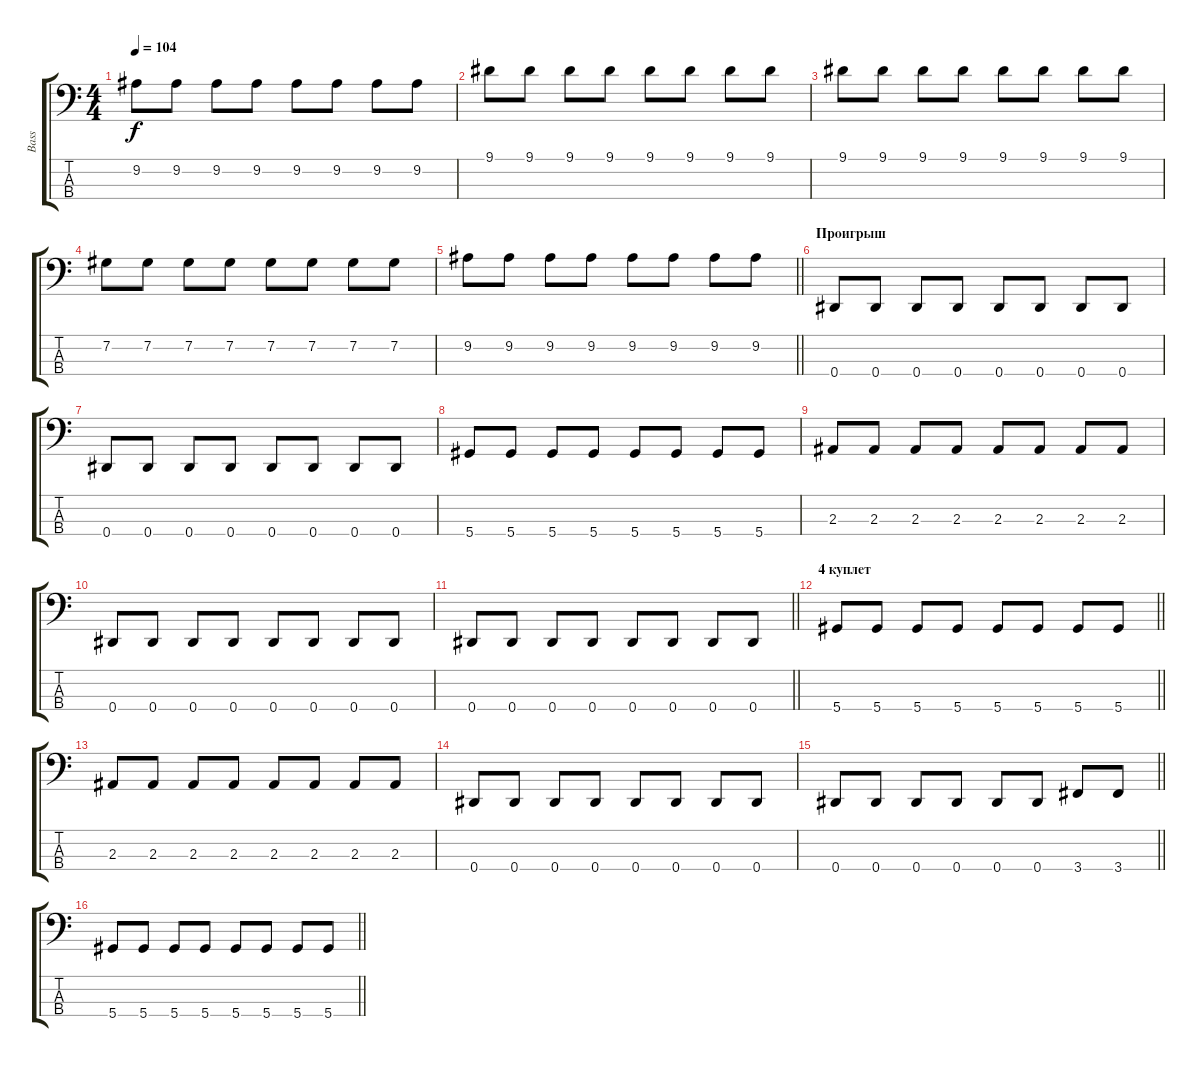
\track ("Bass" "Bass") {instrument electricbassfinger}
\staff {score tabs}
\tuning (Gb2 Db2 Ab1 Eb1) {hide}
\ts (4 4)
\tempo 104
\clef f4
\ks c
9.2.8{dy f} 9.2.8 9.2.8 9.2.8 9.2.8 9.2.8 9.2.8 9.2.8 |
9.1.8 9.1.8 9.1.8 9.1.8 9.1.8 9.1.8 9.1.8 9.1.8 |
9.1.8 9.1.8 9.1.8 9.1.8 9.1.8 9.1.8 9.1.8 9.1.8 |
7.2.8 7.2.8 7.2.8 7.2.8 7.2.8 7.2.8 7.2.8 7.2.8 |
\barLineRight lightlight
9.2.8 9.2.8 9.2.8 9.2.8 9.2.8 9.2.8 9.2.8 9.2.8 |
\section ("" "Проигрыш")
0.4.8 0.4.8 0.4.8 0.4.8 0.4.8 0.4.8 0.4.8 0.4.8 |
0.4.8 0.4.8 0.4.8 0.4.8 0.4.8 0.4.8 0.4.8 0.4.8 |
5.4.8 5.4.8 5.4.8 5.4.8 5.4.8 5.4.8 5.4.8 5.4.8 |
2.3.8 2.3.8 2.3.8 2.3.8 2.3.8 2.3.8 2.3.8 2.3.8 |
0.4.8 0.4.8 0.4.8 0.4.8 0.4.8 0.4.8 0.4.8 0.4.8 |
\barLineRight lightlight
0.4.8 0.4.8 0.4.8 0.4.8 0.4.8 0.4.8 0.4.8 0.4.8 |
\section ("" "4 куплет")
\barLineRight lightlight
5.4.8 5.4.8 5.4.8 5.4.8 5.4.8 5.4.8 5.4.8 5.4.8 |
2.3.8 2.3.8 2.3.8 2.3.8 2.3.8 2.3.8 2.3.8 2.3.8 |
0.4.8 0.4.8 0.4.8 0.4.8 0.4.8 0.4.8 0.4.8 0.4.8 |
\barLineRight lightlight
0.4.8 0.4.8 0.4.8 0.4.8 0.4.8 0.4.8 3.4.8 3.4.8 |
\barLineRight lightlight
5.4.8 5.4.8 5.4.8 5.4.8 5.4.8 5.4.8 5.4.8 5.4.8
